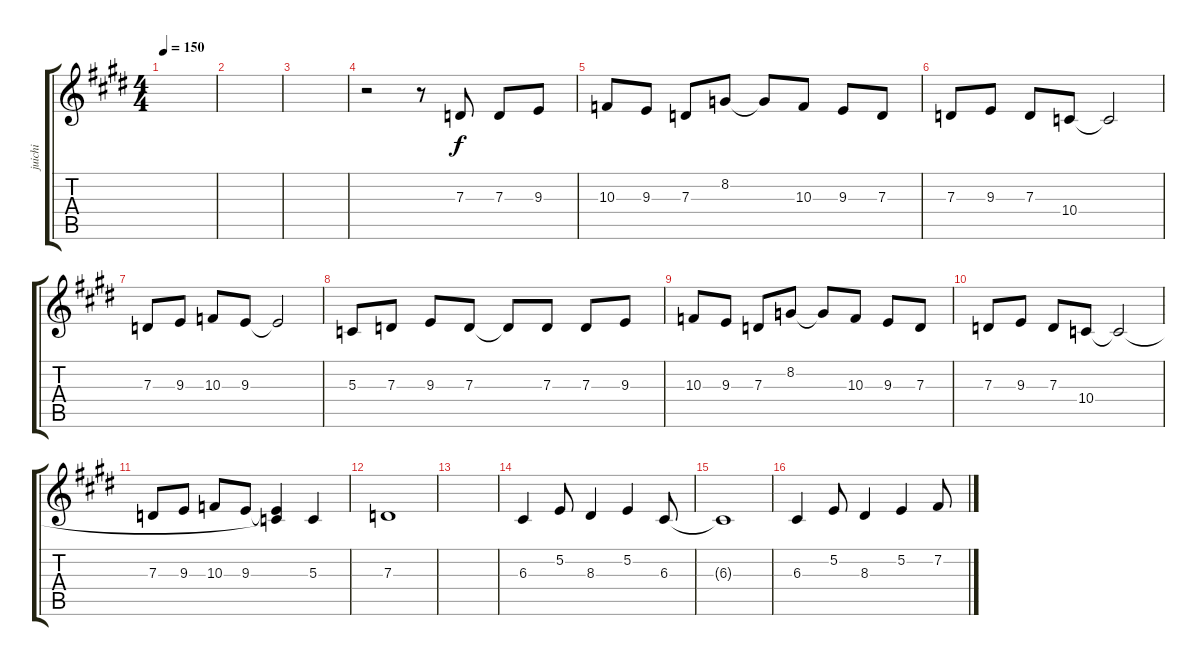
\track ("juichi" "juichi") {instrument altosax}
\staff {score tabs}
\tuning (E4 B3 G3 D3 A2 E2) {hide}
\ts (4 4)
\tempo 150
\clef g2
\ks c#minor
|
|
|
r.2 r.8 7.3.8 7.3.8 9.3.8 |
10.3.8 9.3.8 7.3.8 8.2.8 8.2{t}.8 10.3.8 9.3.8 7.3.8 |
7.3.8 9.3.8 7.3.8 10.4.8 10.4{t}.2 |
7.3.8 9.3.8 10.3.8 9.3.8 9.3{t}.2 |
5.3.8 7.3.8 9.3.8 7.3.8 7.3{t}.8 7.3.8 7.3.8 9.3.8 |
10.3.8 9.3.8 7.3.8 8.2.8 8.2{t}.8 10.3.8 9.3.8 7.3.8 |
7.3.8 9.3.8 7.3.8 10.4.8 10.4{t}.2 |
7.3.8 9.3.8 10.3.8 9.3.8 (9.3{t} 10.4{t}).4 5.3.4 |
7.3.1 |
|
6.3.4 5.2.8 8.3.4 5.2.4 6.3.8 |
6.3{t}.1 |
6.3.4 5.2.8 8.3.4 5.2.4 7.2.8
